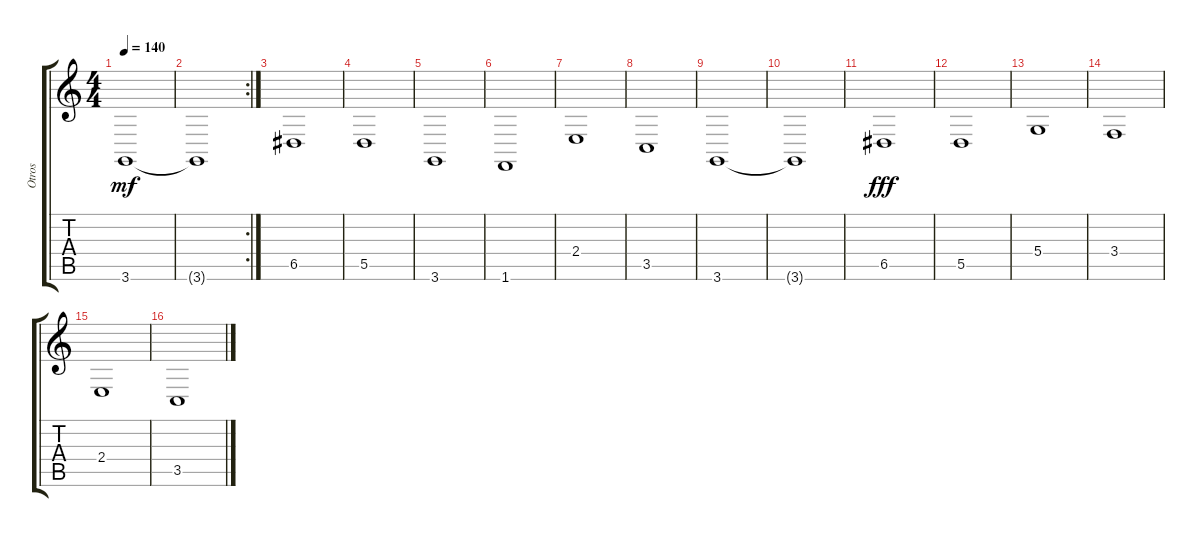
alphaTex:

\track ("Otros" "Otros") {instrument lead6voice}
\staff {score tabs}
\tuning (E4 B3 G3 D3 A2 E2) {hide}
\ts (4 4)
\tempo 140
\clef g2
\ks c
3.6.1{dy mf} |
\rc 2
3.6{t}.1 |
6.5.1 |
5.5.1 |
3.6.1 |
1.6.1 |
2.4.1 |
3.5.1 |
3.6.1 |
3.6{t}.1 |
6.5.1{dy fff} |
5.5.1 |
5.4.1 |
3.4.1 |
2.4.1 |
3.5.1
